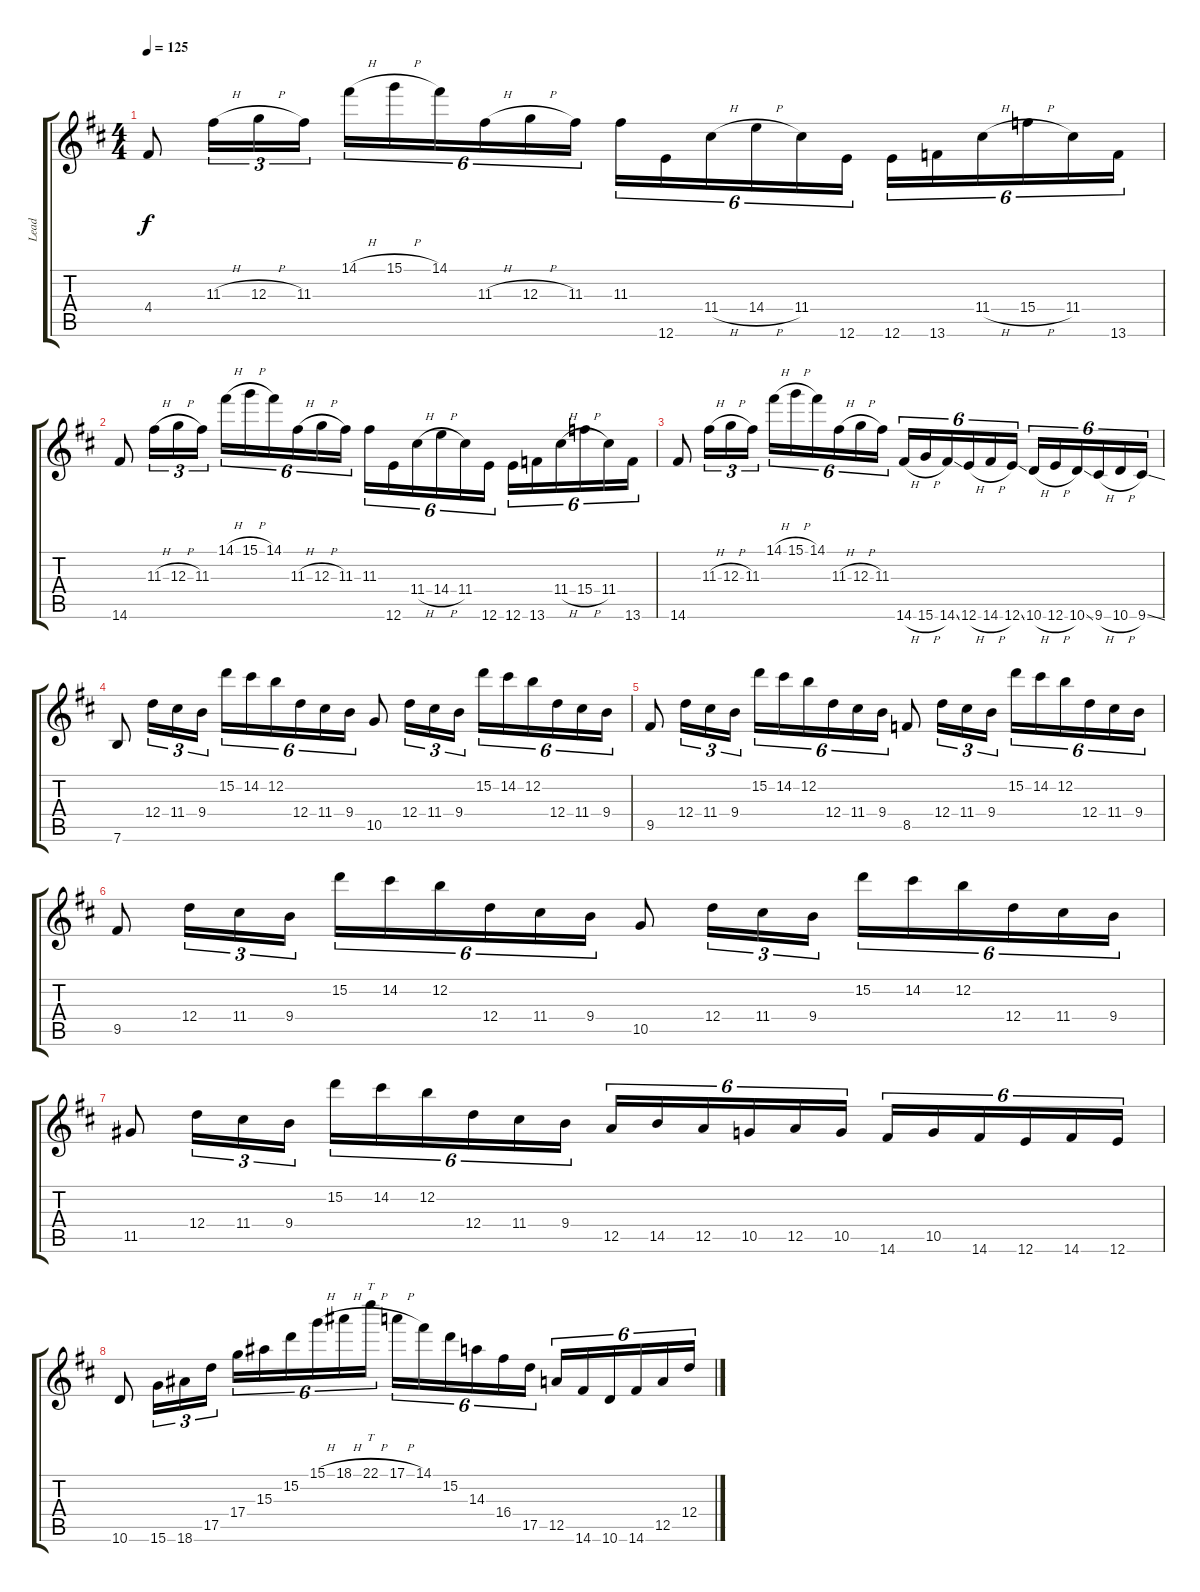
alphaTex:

\track ("Lead" "Lead") {instrument distortionguitar}
\staff {score tabs}
\tuning (E4 B3 G3 D3 A2 E2) {hide}
\ts (4 4)
\tempo 125
\clef g2
\ks d
4.4.8{dy f} 11.3{h}.16{tu (3 2)} 12.3{h}.16{tu (3 2)} 11.3.16{tu (3 2)} 14.1{h}.16{tu (6 4)} 15.1{h}.16{tu (6 4)} 14.1.16{tu (6 4)} 11.3{h}.16{tu (6 4)} 12.3{h}.16{tu (6 4)} 11.3.16{tu (6 4)} 11.3.16{tu (6 4)} 12.6.16{tu (6 4)} 11.4{h}.16{tu (6 4)} 14.4{h}.16{tu (6 4)} 11.4.16{tu (6 4)} 12.6.16{tu (6 4)} 12.6.16{tu (6 4)} 13.6.16{tu (6 4)} 11.4{h}.16{tu (6 4)} 15.4{h}.16{tu (6 4)} 11.4.16{tu (6 4)} 13.6.16{tu (6 4)} |
14.6.8 11.3{h}.16{tu (3 2)} 12.3{h}.16{tu (3 2)} 11.3.16{tu (3 2)} 14.1{h}.16{tu (6 4)} 15.1{h}.16{tu (6 4)} 14.1.16{tu (6 4)} 11.3{h}.16{tu (6 4)} 12.3{h}.16{tu (6 4)} 11.3.16{tu (6 4)} 11.3.16{tu (6 4)} 12.6.16{tu (6 4)} 11.4{h}.16{tu (6 4)} 14.4{h}.16{tu (6 4)} 11.4.16{tu (6 4)} 12.6.16{tu (6 4)} 12.6.16{tu (6 4)} 13.6.16{tu (6 4)} 11.4{h}.16{tu (6 4)} 15.4{h}.16{tu (6 4)} 11.4.16{tu (6 4)} 13.6.16{tu (6 4)} |
14.6.8 11.3{h}.16{tu (3 2)} 12.3{h}.16{tu (3 2)} 11.3.16{tu (3 2)} 14.1{h}.16{tu (6 4)} 15.1{h}.16{tu (6 4)} 14.1.16{tu (6 4)} 11.3{h}.16{tu (6 4)} 12.3{h}.16{tu (6 4)} 11.3.16{tu (6 4)} 14.6{h}.16{tu (6 4)} 15.6{h}.16{tu (6 4)} 14.6{ss}.16{tu (6 4)} 12.6{h}.16{tu (6 4)} 14.6{h}.16{tu (6 4)} 12.6{ss}.16{tu (6 4)} 10.6{h}.16{tu (6 4)} 12.6{h}.16{tu (6 4)} 10.6{ss}.16{tu (6 4)} 9.6{h}.16{tu (6 4)} 10.6{h}.16{tu (6 4)} 9.6{ss}.16{tu (6 4)} |
7.6.8 12.4.16{tu (3 2)} 11.4.16{tu (3 2)} 9.4.16{tu (3 2)} 15.2.16{tu (6 4)} 14.2.16{tu (6 4)} 12.2.16{tu (6 4)} 12.4.16{tu (6 4)} 11.4.16{tu (6 4)} 9.4.16{tu (6 4)} 10.5.8 12.4.16{tu (3 2)} 11.4.16{tu (3 2)} 9.4.16{tu (3 2)} 15.2.16{tu (6 4)} 14.2.16{tu (6 4)} 12.2.16{tu (6 4)} 12.4.16{tu (6 4)} 11.4.16{tu (6 4)} 9.4.16{tu (6 4)} |
9.5.8 12.4.16{tu (3 2)} 11.4.16{tu (3 2)} 9.4.16{tu (3 2)} 15.2.16{tu (6 4)} 14.2.16{tu (6 4)} 12.2.16{tu (6 4)} 12.4.16{tu (6 4)} 11.4.16{tu (6 4)} 9.4.16{tu (6 4)} 8.5.8 12.4.16{tu (3 2)} 11.4.16{tu (3 2)} 9.4.16{tu (3 2)} 15.2.16{tu (6 4)} 14.2.16{tu (6 4)} 12.2.16{tu (6 4)} 12.4.16{tu (6 4)} 11.4.16{tu (6 4)} 9.4.16{tu (6 4)} |
9.5.8 12.4.16{tu (3 2)} 11.4.16{tu (3 2)} 9.4.16{tu (3 2)} 15.2.16{tu (6 4)} 14.2.16{tu (6 4)} 12.2.16{tu (6 4)} 12.4.16{tu (6 4)} 11.4.16{tu (6 4)} 9.4.16{tu (6 4)} 10.5.8 12.4.16{tu (3 2)} 11.4.16{tu (3 2)} 9.4.16{tu (3 2)} 15.2.16{tu (6 4)} 14.2.16{tu (6 4)} 12.2.16{tu (6 4)} 12.4.16{tu (6 4)} 11.4.16{tu (6 4)} 9.4.16{tu (6 4)} |
11.5.8 12.4.16{tu (3 2)} 11.4.16{tu (3 2)} 9.4.16{tu (3 2)} 15.2.16{tu (6 4)} 14.2.16{tu (6 4)} 12.2.16{tu (6 4)} 12.4.16{tu (6 4)} 11.4.16{tu (6 4)} 9.4.16{tu (6 4)} 12.5.16{tu (6 4)} 14.5.16{tu (6 4)} 12.5.16{tu (6 4)} 10.5.16{tu (6 4)} 12.5.16{tu (6 4)} 10.5.16{tu (6 4)} 14.6.16{tu (6 4)} 10.5.16{tu (6 4)} 14.6.16{tu (6 4)} 12.6.16{tu (6 4)} 14.6.16{tu (6 4)} 12.6.16{tu (6 4)} |
10.6.8 15.6.16{tu (3 2)} 18.6.16{tu (3 2)} 17.5.16{tu (3 2)} 17.4.16{tu (6 4)} 15.3.16{tu (6 4)} 15.2.16{tu (6 4)} 15.1{h}.16{tu (6 4)} 18.1{h}.16{tu (6 4)} 22.1{h}.16{tt tu (6 4)} 17.1{h}.16{tu (6 4)} 14.1.16{tu (6 4)} 15.2.16{tu (6 4)} 14.3.16{tu (6 4)} 16.4.16{tu (6 4)} 17.5.16{tu (6 4)} 12.5.16{tu (6 4)} 14.6.16{tu (6 4)} 10.6.16{tu (6 4)} 14.6.16{tu (6 4)} 12.5.16{tu (6 4)} 12.4.16{tu (6 4)}
